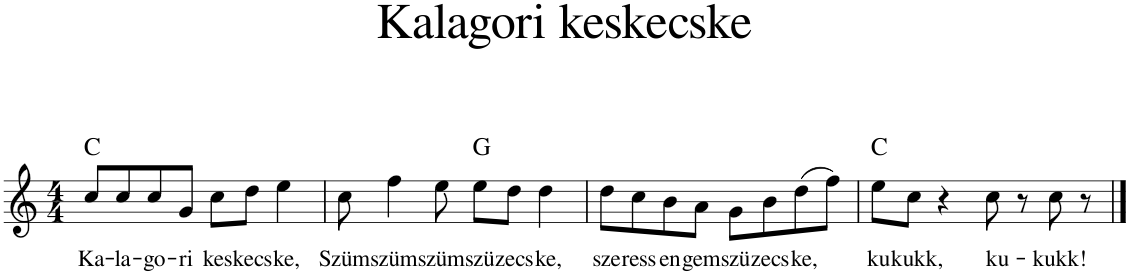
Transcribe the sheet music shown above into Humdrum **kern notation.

**kern	**text	**harte
*part1	*part1	*part1
*staff1	*staff1	*
*I"Piano	*	*
*I'Pno.	*	*
*clefG2	*	*
*k[]	*	*
*M4/4	*	*
=1	=1	=1
!	!LO:LY:b	!
8cc/L	Ka-	C:maj
!	!LO:LY:b	!
8cc/	-la-	.
!	!LO:LY:b	!
8cc/	-go-	.
!	!LO:LY:b	!
8g/J	-ri	.
!	!LO:LY:b	!
8cc\L	kes-	.
!	!LO:LY:b	!
8dd\J	-kecs-	.
!	!LO:LY:b	!
4ee\	-ke,	.
=2	=2	=2
!	!LO:LY:b	!
8cc\	Szüm-	.
!	!LO:LY:b	!
4ff\	-szüm-	.
!	!LO:LY:b	!
8ee\	-szüm	.
!	!LO:LY:b	!
8ee\L	szü-	G:maj
!	!LO:LY:b	!
8dd\J	-zecs-	.
!	!LO:LY:b	!
4dd\	-ke,	.
=3	=3	=3
!	!LO:LY:b	!
8dd\L	sze-	.
!	!LO:LY:b	!
8cc\	-ress	.
!	!LO:LY:b	!
8b\	en-	.
!	!LO:LY:b	!
8a\J	-gem	.
!	!LO:LY:b	!
8g\L	szü-	.
!	!LO:LY:b	!
8b\	-zecs-	.
!	!LO:LY:b	!
(8dd\	-ke,	.
8ff\J)	.	.
=4	=4	=4
!	!LO:LY:b	!
8ee\L	ku-	C:maj
!	!LO:LY:b	!
8cc\J	-kukk,	.
4r	.	.
!	!LO:LY:b	!
8cc\	ku-	.
8r	.	.
!	!LO:LY:b	!
8cc\	-kukk!	.
8r	.	.
==	==	==
*-	*-	*-
